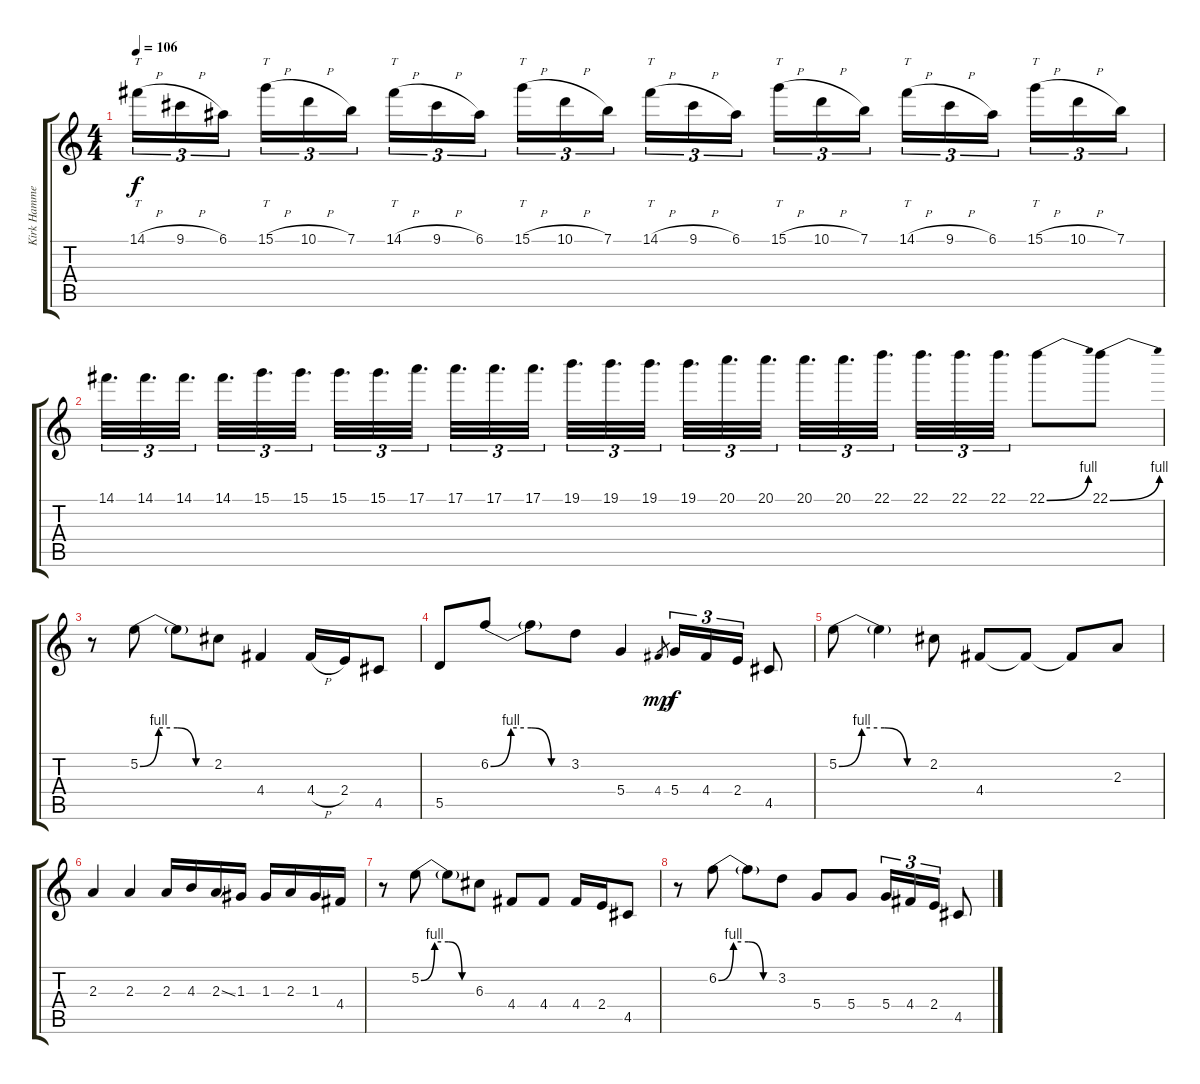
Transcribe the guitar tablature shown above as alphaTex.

\track ("Kirk Hammett" "Kirk Hamme") {instrument distortionguitar}
\staff {score tabs}
\tuning (E4 B3 G3 D3 A2 E2) {hide}
\ts (4 4)
\tempo 106
\clef g2
\ks c
14.1{h}.16{tt tu (3 2) dy f} 9.1{h}.16{tu (3 2)} 6.1.16{tu (3 2) beam splitsecondary} 15.1{h}.16{tt tu (3 2)} 10.1{h}.16{tu (3 2)} 7.1.16{tu (3 2)} 14.1{h}.16{tt tu (3 2)} 9.1{h}.16{tu (3 2)} 6.1.16{tu (3 2) beam splitsecondary} 15.1{h}.16{tt tu (3 2)} 10.1{h}.16{tu (3 2)} 7.1.16{tu (3 2)} 14.1{h}.16{tt tu (3 2)} 9.1{h}.16{tu (3 2)} 6.1.16{tu (3 2) beam splitsecondary} 15.1{h}.16{tt tu (3 2)} 10.1{h}.16{tu (3 2)} 7.1.16{tu (3 2)} 14.1{h}.16{tt tu (3 2)} 9.1{h}.16{tu (3 2)} 6.1.16{tu (3 2) beam splitsecondary} 15.1{h}.16{tt tu (3 2)} 10.1{h}.16{tu (3 2)} 7.1.16{tu (3 2)} |
14.1.32{d tu (3 2)} 14.1.32{d tu (3 2)} 14.1.32{d tu (3 2)} 14.1.32{d tu (3 2)} 15.1.32{d tu (3 2)} 15.1.32{d tu (3 2)} 15.1.32{d tu (3 2)} 15.1.32{d tu (3 2)} 17.1.32{d tu (3 2)} 17.1.32{d tu (3 2)} 17.1.32{d tu (3 2)} 17.1.32{d tu (3 2)} 19.1.32{d tu (3 2)} 19.1.32{d tu (3 2)} 19.1.32{d tu (3 2)} 19.1.32{d tu (3 2)} 20.1.32{d tu (3 2)} 20.1.32{d tu (3 2)} 20.1.32{d tu (3 2)} 20.1.32{d tu (3 2)} 22.1.32{d tu (3 2)} 22.1.32{d tu (3 2)} 22.1.32{d tu (3 2)} 22.1.32{d tu (3 2)} 22.1{be (bend 0 0 60 4)}.8 22.1{be (bend 0 0 60 4)}.8 |
r.8 5.2{be (custom 0 0 15 4 30 4 45 0 60 0)}.8 5.2{t}.8 2.2.8 4.4.4 4.4{h}.16 2.4.16 4.5.8 |
5.5.8 6.2{be (custom 0 0 15 4 30 4 45 0 60 0)}.8 6.2{t}.8 3.2.8 5.4.4 4.4.8{gr dy mp} 5.4.16{tu (3 2) dy f} 4.4.16{tu (3 2)} 2.4.16{tu (3 2)} 4.5.8 |
5.2{be (custom 0 0 15 4 30 4 45 0 60 0)}.8 5.2{t}.4 2.2.8 4.4.8 4.4{t}.8 4.4{t}.8 2.3.8 |
2.3.4 2.3.4 2.3.16 4.3.16 2.3{ss}.16 1.3.16 1.3.16 2.3.16 1.3.16 4.4.16 |
r.8 5.2{be (custom 0 0 15 4 30 4 45 0 60 0)}.8 5.2{t}.8 6.3.8 4.4.8 4.4.8 4.4.16 2.4.16 4.5.8 |
r.8 6.2{be (custom 0 0 15 4 30 4 45 0 60 0)}.8 6.2{t}.8 3.2.8 5.4.8 5.4.8 5.4.16{tu (3 2)} 4.4.16{tu (3 2)} 2.4.16{tu (3 2)} 4.5.8
